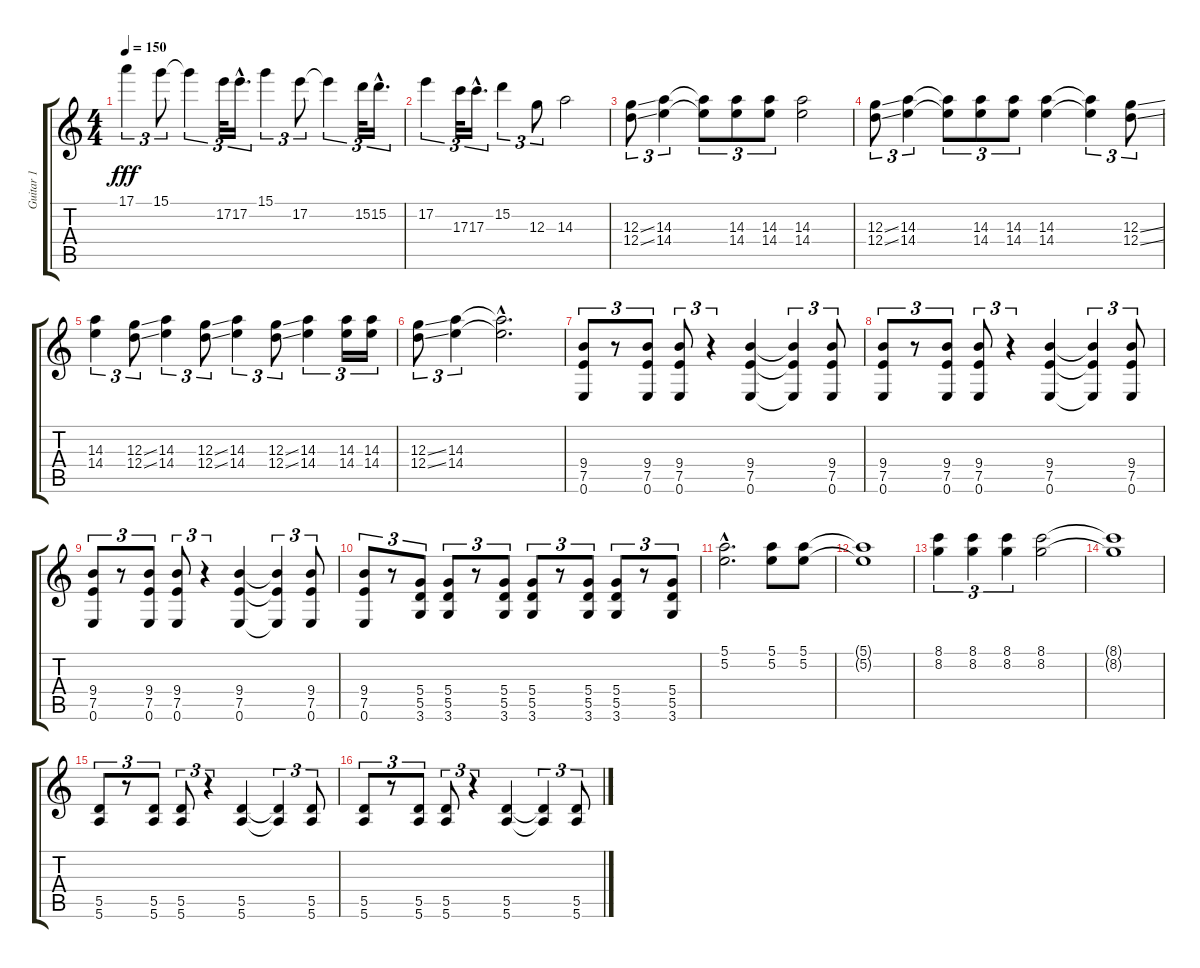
\track ("Guitar 1" "Guitar 1") {instrument distortionguitar}
\staff {score tabs}
\tuning (E4 B3 G3 D3 A2 E2) {hide}
\ts (4 4)
\tempo 150
\clef g2
\ks c
17.1.4{tu (3 2) dy fff} 15.1.8{tu (3 2)} 15.1{t}.4{tu (3 2)} 17.2.32{tu (3 2)} 17.2{hac}.16{d tu (3 2)} 15.1.4{tu (3 2)} 17.2.8{tu (3 2)} 17.2{t}.4{tu (3 2)} 15.2.32{tu (3 2)} 15.2{hac}.16{d tu (3 2)} |
17.2.4{tu (3 2)} 17.3.32{tu (3 2)} 17.3{hac}.16{d tu (3 2)} 15.2.4{tu (3 2)} 12.3.8{tu (3 2)} 14.3.2 |
(12.3{ss} 12.4{ss}).8{tu (3 2)} (14.3 14.4).4{tu (3 2)} (14.3{t} 14.4{t}).8{tu (3 2)} (14.3 14.4).8{tu (3 2)} (14.3 14.4).8{tu (3 2)} (14.3 14.4).2 |
(12.3{ss} 12.4{ss}).8{tu (3 2)} (14.3 14.4).4{tu (3 2)} (14.3{t} 14.4{t}).8{tu (3 2)} (14.3 14.4).8{tu (3 2)} (14.3 14.4).8{tu (3 2)} (14.3 14.4).4 (14.3{t} 14.4{t}).4{tu (3 2)} (12.3{ss} 12.4{ss}).8{tu (3 2)} |
(14.3 14.4).4{tu (3 2)} (12.3{ss} 12.4{ss}).8{tu (3 2)} (14.3 14.4).4{tu (3 2)} (12.3{ss} 12.4{ss}).8{tu (3 2)} (14.3 14.4).4{tu (3 2)} (12.3{ss} 12.4{ss}).8{tu (3 2)} (14.3 14.4).4{tu (3 2)} (14.3 14.4).16{tu (3 2)} (14.3 14.4).16{tu (3 2)} |
(12.3{ss} 12.4{ss}).8{tu (3 2)} (14.3 14.4).4{tu (3 2)} (14.3{hac t} 14.4{hac t}).2{d} |
(9.4 7.5 0.6).8{tu (3 2)} r.8{tu (3 2)} (9.4 7.5 0.6).8{tu (3 2)} (9.4 7.5 0.6).8{tu (3 2)} r.4{tu (3 2)} (9.4 7.5 0.6).4 (9.4{t} 7.5{t} 0.6{t}).4{tu (3 2)} (9.4 7.5 0.6).8{tu (3 2)} |
(9.4 7.5 0.6).8{tu (3 2)} r.8{tu (3 2)} (9.4 7.5 0.6).8{tu (3 2)} (9.4 7.5 0.6).8{tu (3 2)} r.4{tu (3 2)} (9.4 7.5 0.6).4 (9.4{t} 7.5{t} 0.6{t}).4{tu (3 2)} (9.4 7.5 0.6).8{tu (3 2)} |
(9.4 7.5 0.6).8{tu (3 2)} r.8{tu (3 2)} (9.4 7.5 0.6).8{tu (3 2)} (9.4 7.5 0.6).8{tu (3 2)} r.4{tu (3 2)} (9.4 7.5 0.6).4 (9.4{t} 7.5{t} 0.6{t}).4{tu (3 2)} (9.4 7.5 0.6).8{tu (3 2)} |
(9.4 7.5 0.6).8{tu (3 2)} r.8{tu (3 2)} (5.4 5.5 3.6).8{tu (3 2)} (5.4 5.5 3.6).8{tu (3 2)} r.8{tu (3 2)} (5.4 5.5 3.6).8{tu (3 2)} (5.4 5.5 3.6).8{tu (3 2)} r.8{tu (3 2)} (5.4 5.5 3.6).8{tu (3 2)} (5.4 5.5 3.6).8{tu (3 2)} r.8{tu (3 2)} (5.4 5.5 3.6).8{tu (3 2)} |
(5.1{hac} 5.2{hac}).2{d} (5.1 5.2).8 (5.1 5.2).8 |
(5.1{t} 5.2{t}).1 |
(8.1 8.2).4{tu (3 2)} (8.1 8.2).4{tu (3 2)} (8.1 8.2).4{tu (3 2)} (8.1 8.2).2 |
(8.1{t} 8.2{t}).1 |
(5.5 5.6).8{tu (3 2)} r.8{tu (3 2)} (5.5 5.6).8{tu (3 2)} (5.5 5.6).8{tu (3 2)} r.4{tu (3 2)} (5.5 5.6).4 (5.5{t} 5.6{t}).4{tu (3 2)} (5.5 5.6).8{tu (3 2)} |
(5.5 5.6).8{tu (3 2)} r.8{tu (3 2)} (5.5 5.6).8{tu (3 2)} (5.5 5.6).8{tu (3 2)} r.4{tu (3 2)} (5.5 5.6).4 (5.5{t} 5.6{t}).4{tu (3 2)} (5.5 5.6).8{tu (3 2)}
